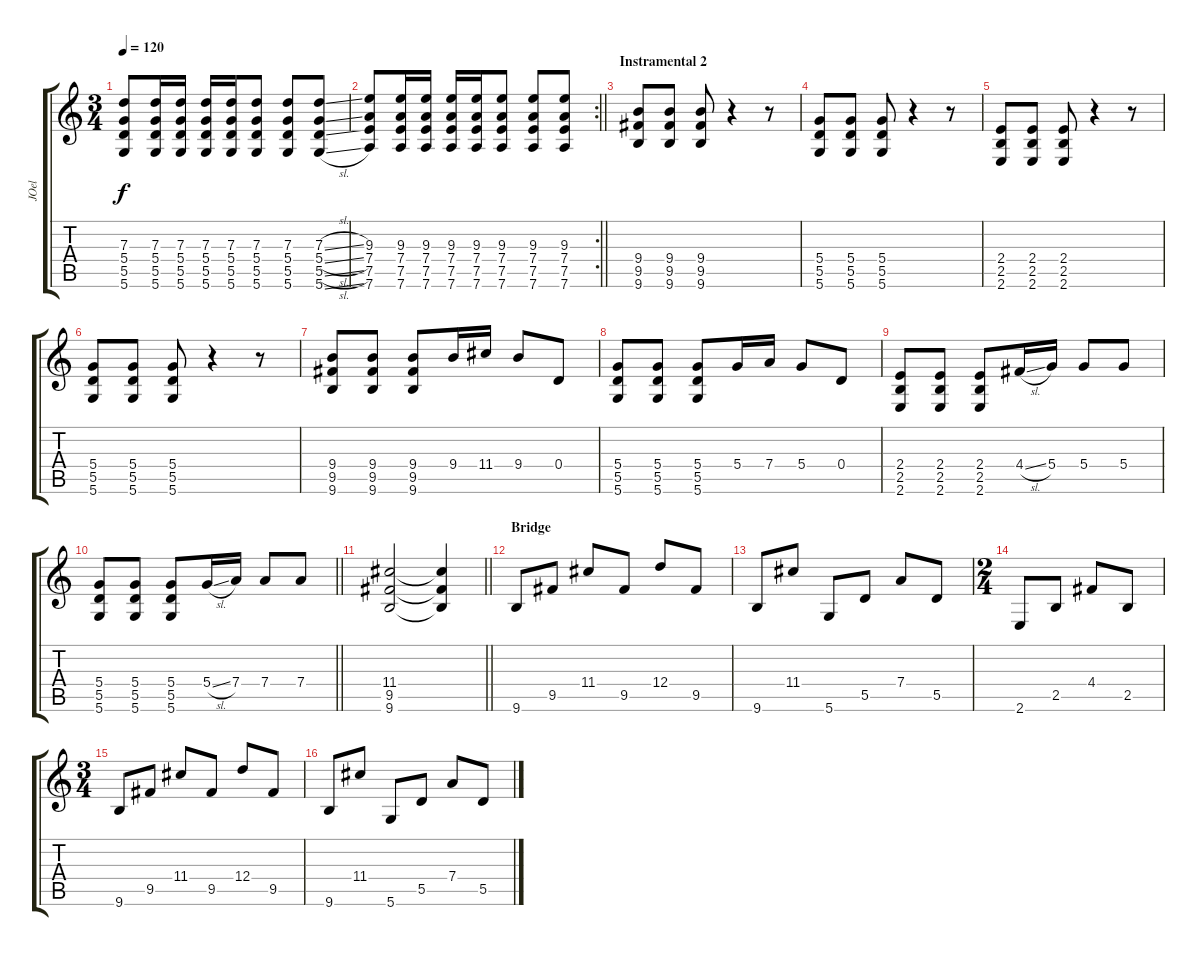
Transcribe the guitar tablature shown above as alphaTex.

\track ("JOel" "JOel") {instrument distortionguitar}
\staff {score tabs}
\tuning (E4 B3 G3 D3 A2 D2) {hide}
\ts (3 4)
\tempo 120
\clef g2
\ks c
(7.3 5.4 5.5 5.6).8{dy f} (7.3 5.4 5.5 5.6).16 (7.3 5.4 5.5 5.6).16 (7.3 5.4 5.5 5.6).16 (7.3 5.4 5.5 5.6).16 (7.3 5.4 5.5 5.6).8 (7.3 5.4 5.5 5.6).8 (7.3{sl} 5.4{sl} 5.5{sl} 5.6{sl}).8 |
\rc 2
\barLineRight lightlight
(9.3 7.4 7.5 7.6).8 (9.3 7.4 7.5 7.6).16 (9.3 7.4 7.5 7.6).16 (9.3 7.4 7.5 7.6).16 (9.3 7.4 7.5 7.6).16 (9.3 7.4 7.5 7.6).8 (9.3 7.4 7.5 7.6).8 (9.3 7.4 7.5 7.6).8 |
\section ("" "Instramental 2")
(9.4 9.5 9.6).8 (9.4 9.5 9.6).8 (9.4 9.5 9.6).8 r.4 r.8 |
(5.4 5.5 5.6).8 (5.4 5.5 5.6).8 (5.4 5.5 5.6).8 r.4 r.8 |
(2.4 2.5 2.6).8 (2.4 2.5 2.6).8 (2.4 2.5 2.6).8 r.4 r.8 |
(5.4 5.5 5.6).8 (5.4 5.5 5.6).8 (5.4 5.5 5.6).8 r.4 r.8 |
(9.4 9.5 9.6).8 (9.4 9.5 9.6).8 (9.4 9.5 9.6).8 9.4.16 11.4.16 9.4.8 0.4.8 |
(5.4 5.5 5.6).8 (5.4 5.5 5.6).8 (5.4 5.5 5.6).8 5.4.16 7.4.16 5.4.8 0.4.8 |
(2.4 2.5 2.6).8 (2.4 2.5 2.6).8 (2.4 2.5 2.6).8 4.4{sl}.16 5.4.16 5.4.8 5.4.8 |
\barLineRight lightlight
(5.4 5.5 5.6).8 (5.4 5.5 5.6).8 (5.4 5.5 5.6).8 5.4{sl}.16 7.4.16 7.4.8 7.4.8 |
\barLineRight lightlight
(11.4 9.5 9.6).2 (11.4{t} 9.5{t} 9.6{t}).4 |
\section ("" "Bridge")
9.6.8{instrument electricguitarclean} 9.5.8 11.4.8 9.5.8 12.4.8 9.5.8 |
9.6.8 11.4.8 5.6.8 5.5.8 7.4.8 5.5.8 |
\ts (2 4)
2.6.8 2.5.8 4.4.8 2.5.8 |
\ts (3 4)
9.6.8{instrument electricguitarclean} 9.5.8 11.4.8 9.5.8 12.4.8 9.5.8 |
9.6.8 11.4.8 5.6.8 5.5.8 7.4.8 5.5.8
